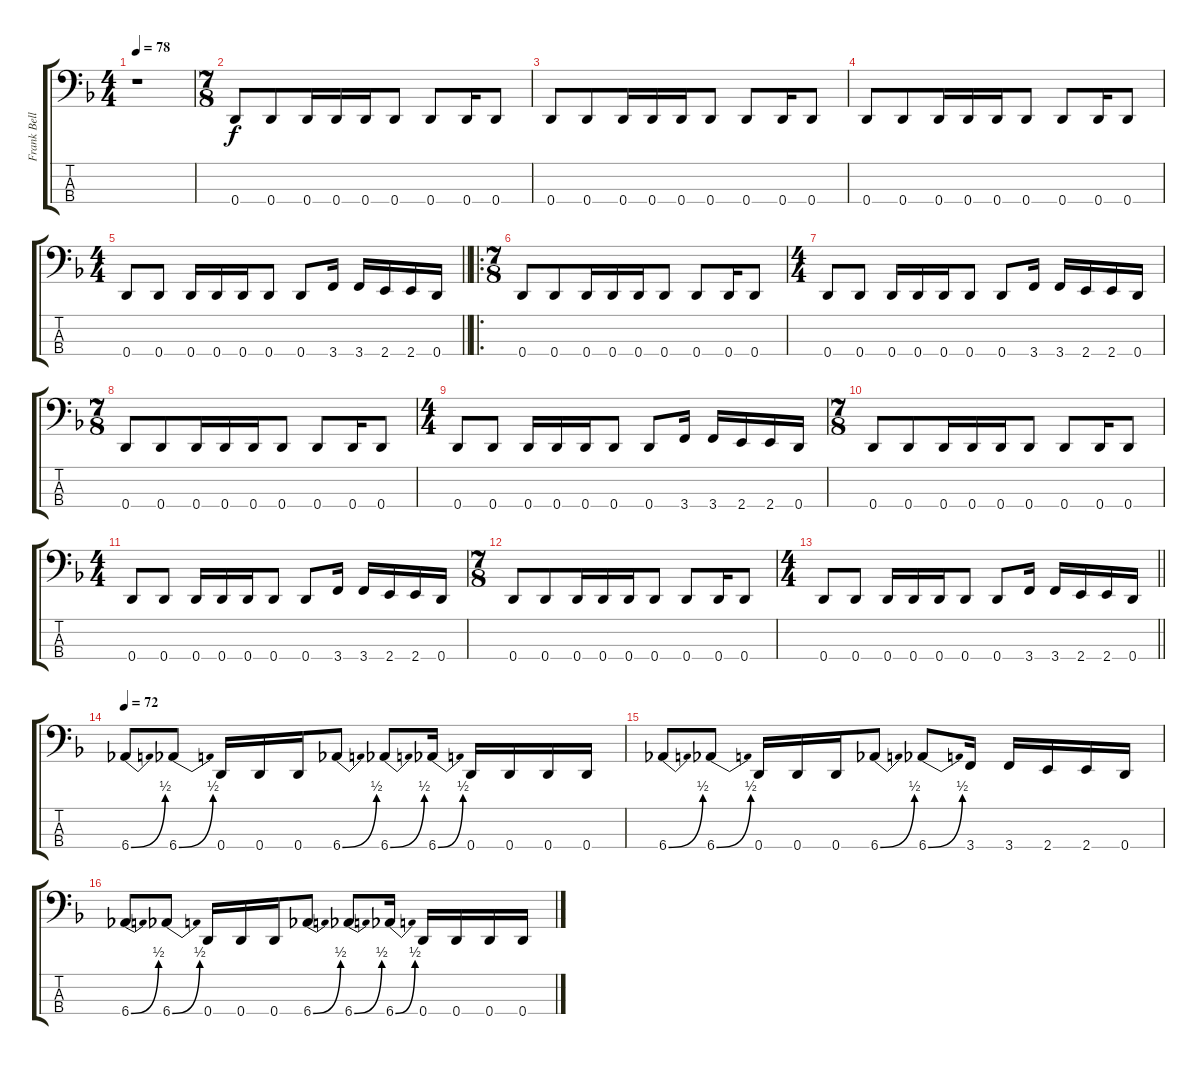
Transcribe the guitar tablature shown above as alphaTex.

\track ("Frank Bello" "Frank Bell") {instrument electricbassfinger}
\staff {score tabs}
\tuning (G2 D2 A1 D1) {hide}
\ts (4 4)
\tempo 78
\clef f4
\ks f
r.1{dy f instrument electricbassfinger} |
\ts (7 8)
0.4.8 0.4.8 0.4.16 0.4.16 0.4.16 0.4.8 0.4.8 0.4.16 0.4.8 |
0.4.8 0.4.8 0.4.16 0.4.16 0.4.16 0.4.8 0.4.8 0.4.16 0.4.8 |
0.4.8 0.4.8 0.4.16 0.4.16 0.4.16 0.4.8 0.4.8 0.4.16 0.4.8 |
\ts (4 4)
\barLineRight lightlight
0.4.8 0.4.8 0.4.16 0.4.16 0.4.16 0.4.8 0.4.8 3.4.16 3.4.16 2.4.16 2.4.16 0.4.16 |
\ro
\ts (7 8)
0.4.8 0.4.8 0.4.16 0.4.16 0.4.16 0.4.8 0.4.8 0.4.16 0.4.8 |
\ts (4 4)
0.4.8 0.4.8 0.4.16 0.4.16 0.4.16 0.4.8 0.4.8 3.4.16 3.4.16 2.4.16 2.4.16 0.4.16 |
\ts (7 8)
0.4.8 0.4.8 0.4.16 0.4.16 0.4.16 0.4.8 0.4.8 0.4.16 0.4.8 |
\ts (4 4)
0.4.8 0.4.8 0.4.16 0.4.16 0.4.16 0.4.8 0.4.8 3.4.16 3.4.16 2.4.16 2.4.16 0.4.16 |
\ts (7 8)
0.4.8 0.4.8 0.4.16 0.4.16 0.4.16 0.4.8 0.4.8 0.4.16 0.4.8 |
\ts (4 4)
0.4.8 0.4.8 0.4.16 0.4.16 0.4.16 0.4.8 0.4.8 3.4.16 3.4.16 2.4.16 2.4.16 0.4.16 |
\ts (7 8)
0.4.8 0.4.8 0.4.16 0.4.16 0.4.16 0.4.8 0.4.8 0.4.16 0.4.8 |
\ts (4 4)
\barLineRight lightlight
0.4.8 0.4.8 0.4.16 0.4.16 0.4.16 0.4.8 0.4.8 3.4.16 3.4.16 2.4.16 2.4.16 0.4.16 |
\tempo 72
6.4{be (bend 0 0 60 2)}.8 6.4{be (bend 0 0 60 2)}.8 0.4.16 0.4.16 0.4.16 6.4{be (bend 0 0 60 2)}.8 6.4{be (bend 0 0 60 2)}.8 6.4{be (bend 0 0 60 2)}.16 0.4.16 0.4.16 0.4.16 0.4.16 |
6.4{be (bend 0 0 60 2)}.8 6.4{be (bend 0 0 60 2)}.8 0.4.16 0.4.16 0.4.16 6.4{be (bend 0 0 60 2)}.8 6.4{be (bend 0 0 60 2)}.8 3.4.16 3.4.16 2.4.16 2.4.16 0.4.16 |
6.4{be (bend 0 0 60 2)}.8 6.4{be (bend 0 0 60 2)}.8 0.4.16 0.4.16 0.4.16 6.4{be (bend 0 0 60 2)}.8 6.4{be (bend 0 0 60 2)}.8 6.4{be (bend 0 0 60 2)}.16 0.4.16 0.4.16 0.4.16 0.4.16
